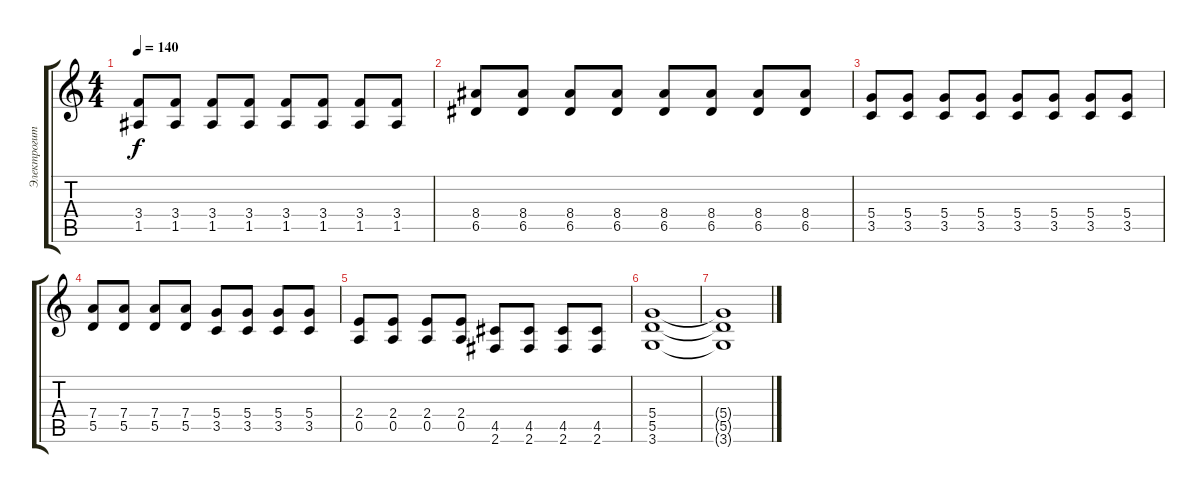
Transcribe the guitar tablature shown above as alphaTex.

\track ("Электрогитара" "Электрогит") {instrument distortionguitar}
\staff {score tabs}
\tuning (E4 B3 G3 D3 A2 E2) {hide}
\ts (4 4)
\tempo 140
\clef g2
\ks c
(3.4 1.5).8{dy f} (3.4 1.5).8 (3.4 1.5).8 (3.4 1.5).8 (3.4 1.5).8 (3.4 1.5).8 (3.4 1.5).8 (3.4 1.5).8 |
(8.4 6.5).8 (8.4 6.5).8 (8.4 6.5).8 (8.4 6.5).8 (8.4 6.5).8 (8.4 6.5).8 (8.4 6.5).8 (8.4 6.5).8 |
(5.4 3.5).8 (5.4 3.5).8 (5.4 3.5).8 (5.4 3.5).8 (5.4 3.5).8 (5.4 3.5).8 (5.4 3.5).8 (5.4 3.5).8 |
(7.4 5.5).8 (7.4 5.5).8 (7.4 5.5).8 (7.4 5.5).8 (5.4 3.5).8 (5.4 3.5).8 (5.4 3.5).8 (5.4 3.5).8 |
(2.4 0.5).8 (2.4 0.5).8 (2.4 0.5).8 (2.4 0.5).8 (4.5 2.6).8 (4.5 2.6).8 (4.5 2.6).8 (4.5 2.6).8 |
(5.4 5.5 3.6).1 |
(5.4{t} 5.5{t} 3.6{t}).1
